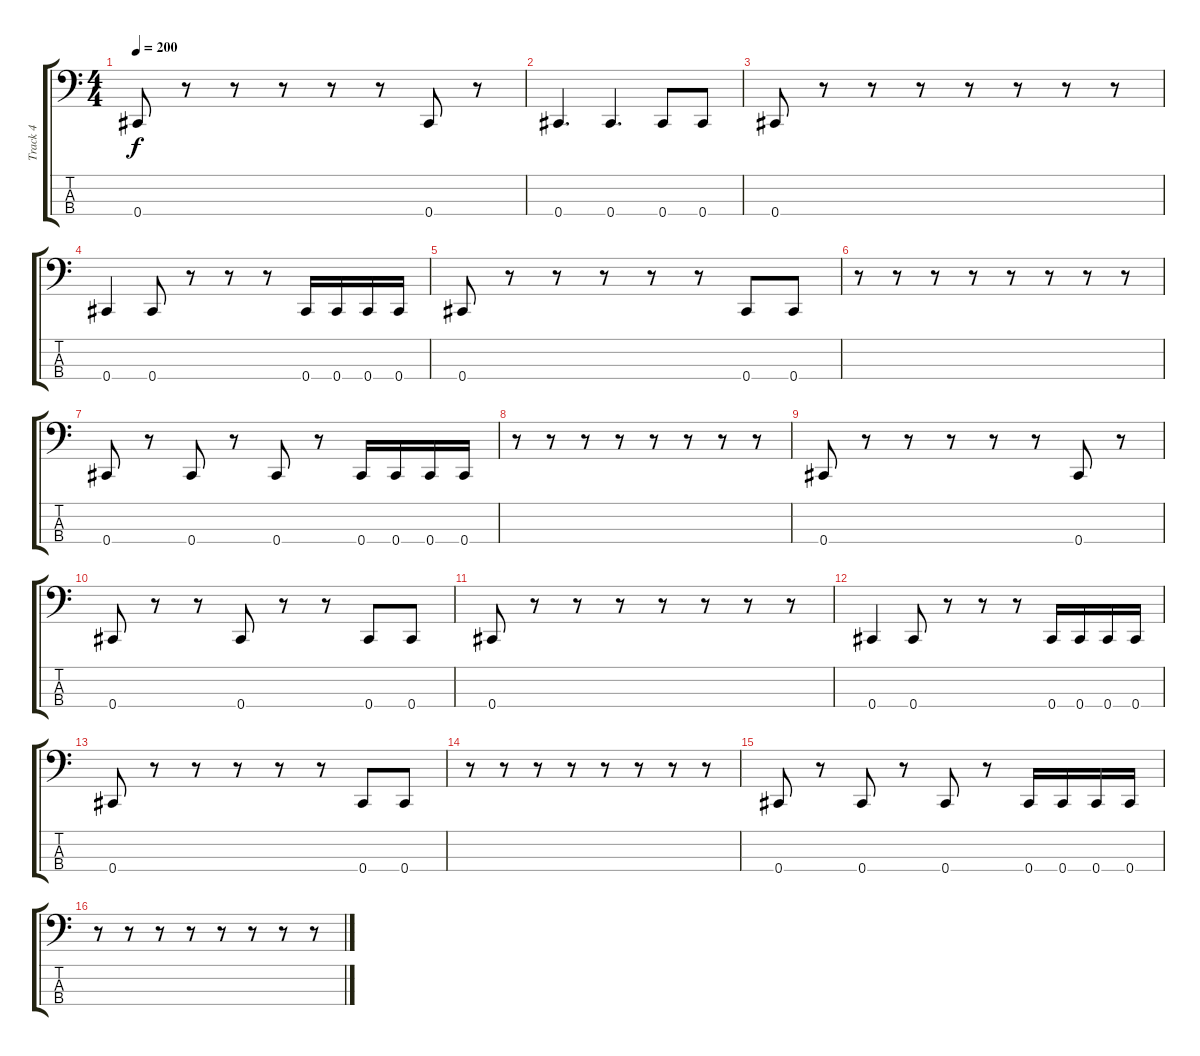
\track ("Track 4" "Track 4") {instrument electricbassfinger}
\staff {score tabs}
\tuning (E2 B1 Gb1 Db1) {hide}
\ts (4 4)
\tempo 200
\clef f4
\ks c
0.4.8{dy f} r.8 r.8 r.8 r.8 r.8 0.4.8 r.8 |
0.4.4{d} 0.4.4{d} 0.4.8 0.4.8 |
0.4.8 r.8 r.8 r.8 r.8 r.8 r.8 r.8 |
0.4.4 0.4.8 r.8 r.8 r.8 0.4.16 0.4.16 0.4.16 0.4.16 |
0.4.8 r.8 r.8 r.8 r.8 r.8 0.4.8 0.4.8 |
r.8 r.8 r.8 r.8 r.8 r.8 r.8 r.8 |
0.4.8 r.8 0.4.8 r.8 0.4.8 r.8 0.4.16 0.4.16 0.4.16 0.4.16 |
r.8 r.8 r.8 r.8 r.8 r.8 r.8 r.8 |
0.4.8 r.8 r.8 r.8 r.8 r.8 0.4.8 r.8 |
0.4.8 r.8 r.8 0.4.8 r.8 r.8 0.4.8 0.4.8 |
0.4.8 r.8 r.8 r.8 r.8 r.8 r.8 r.8 |
0.4.4 0.4.8 r.8 r.8 r.8 0.4.16 0.4.16 0.4.16 0.4.16 |
0.4.8 r.8 r.8 r.8 r.8 r.8 0.4.8 0.4.8 |
r.8 r.8 r.8 r.8 r.8 r.8 r.8 r.8 |
0.4.8 r.8 0.4.8 r.8 0.4.8 r.8 0.4.16 0.4.16 0.4.16 0.4.16 |
r.8 r.8 r.8 r.8 r.8 r.8 r.8 r.8
